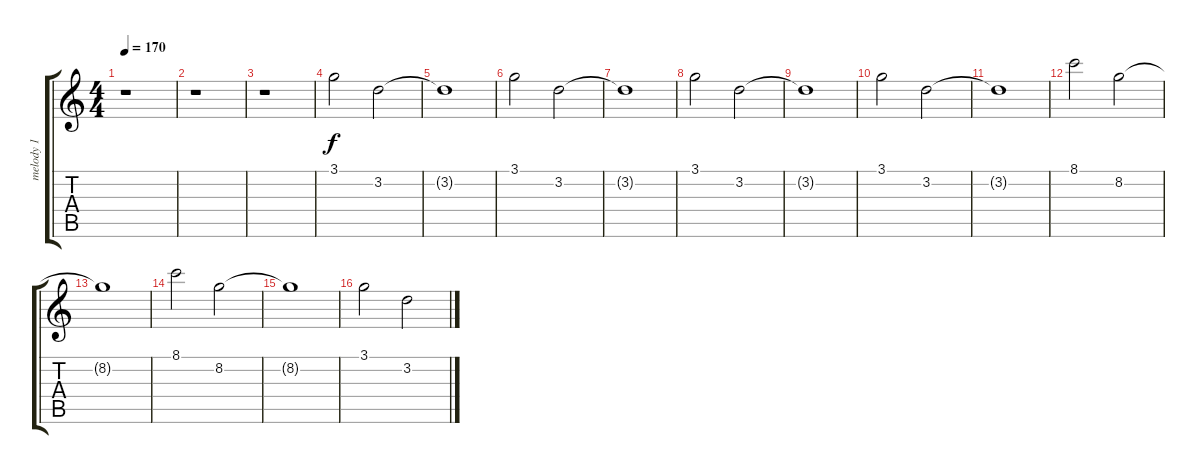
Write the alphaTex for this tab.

\track ("melody 1" "melody 1") {instrument distortionguitar}
\staff {score tabs}
\tuning (E4 B3 G3 D3 A2 E2) {hide}
\ts (4 4)
\tempo 170
\clef g2
\ks c
r.1{dy f} |
r.1 |
r.1 |
3.1.2 3.2.2 |
3.2{t}.1 |
3.1.2 3.2.2 |
3.2{t}.1 |
3.1.2 3.2.2 |
3.2{t}.1 |
3.1.2 3.2.2 |
3.2{t}.1 |
8.1.2 8.2.2 |
8.2{t}.1 |
8.1.2 8.2.2 |
8.2{t}.1 |
3.1.2 3.2.2
